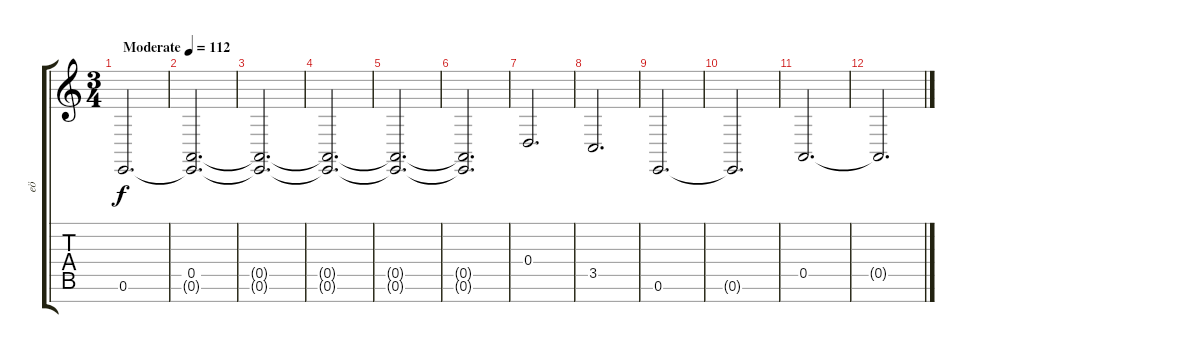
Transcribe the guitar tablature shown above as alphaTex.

\track ("eö" "eö") {instrument stringensemble1}
\staff {score tabs}
\tuning (E4 B3 G3 D3 A2 E2 B1) {hide}
\ts (3 4)
\tempo (112 "Moderate")
\clef g2
\ks c
0.6.2{d dy f instrument stringensemble1} |
(0.5 0.6{t}).2{d} |
(0.5{t} 0.6{t}).2{d} |
(0.5{t} 0.6{t}).2{d} |
(0.5{t} 0.6{t}).2{d} |
(0.5{t} 0.6{t}).2{d} |
0.4.2{d} |
3.5.2{d} |
0.6.2{d} |
0.6{t}.2{d} |
0.5.2{d} |
0.5{t}.2{d}
